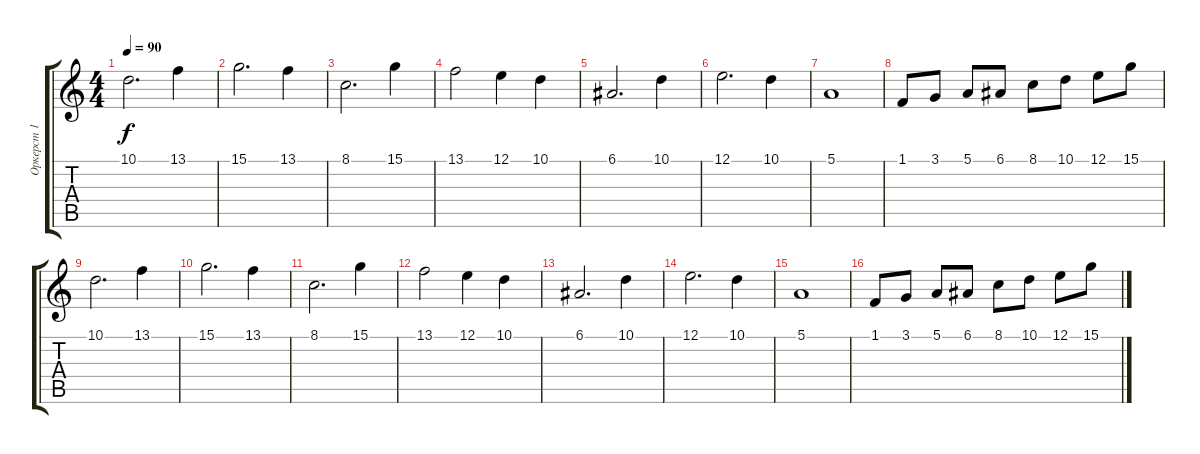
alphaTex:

\track ("Оркерст 1" "Оркерст 1") {instrument stringensemble1}
\staff {score tabs}
\tuning (E4 B3 G3 D3 A2 E2) {hide}
\ts (4 4)
\tempo 90
\clef g2
\ks c
10.1.2{d dy f} 13.1.4 |
15.1.2{d} 13.1.4 |
8.1.2{d} 15.1.4 |
13.1.2 12.1.4 10.1.4 |
6.1.2{d} 10.1.4 |
12.1.2{d} 10.1.4 |
5.1.1 |
1.1.8 3.1.8 5.1.8 6.1.8 8.1.8 10.1.8 12.1.8 15.1.8 |
10.1.2{d} 13.1.4 |
15.1.2{d} 13.1.4 |
8.1.2{d} 15.1.4 |
13.1.2 12.1.4 10.1.4 |
6.1.2{d} 10.1.4 |
12.1.2{d} 10.1.4 |
5.1.1 |
1.1.8 3.1.8 5.1.8 6.1.8 8.1.8 10.1.8 12.1.8 15.1.8
